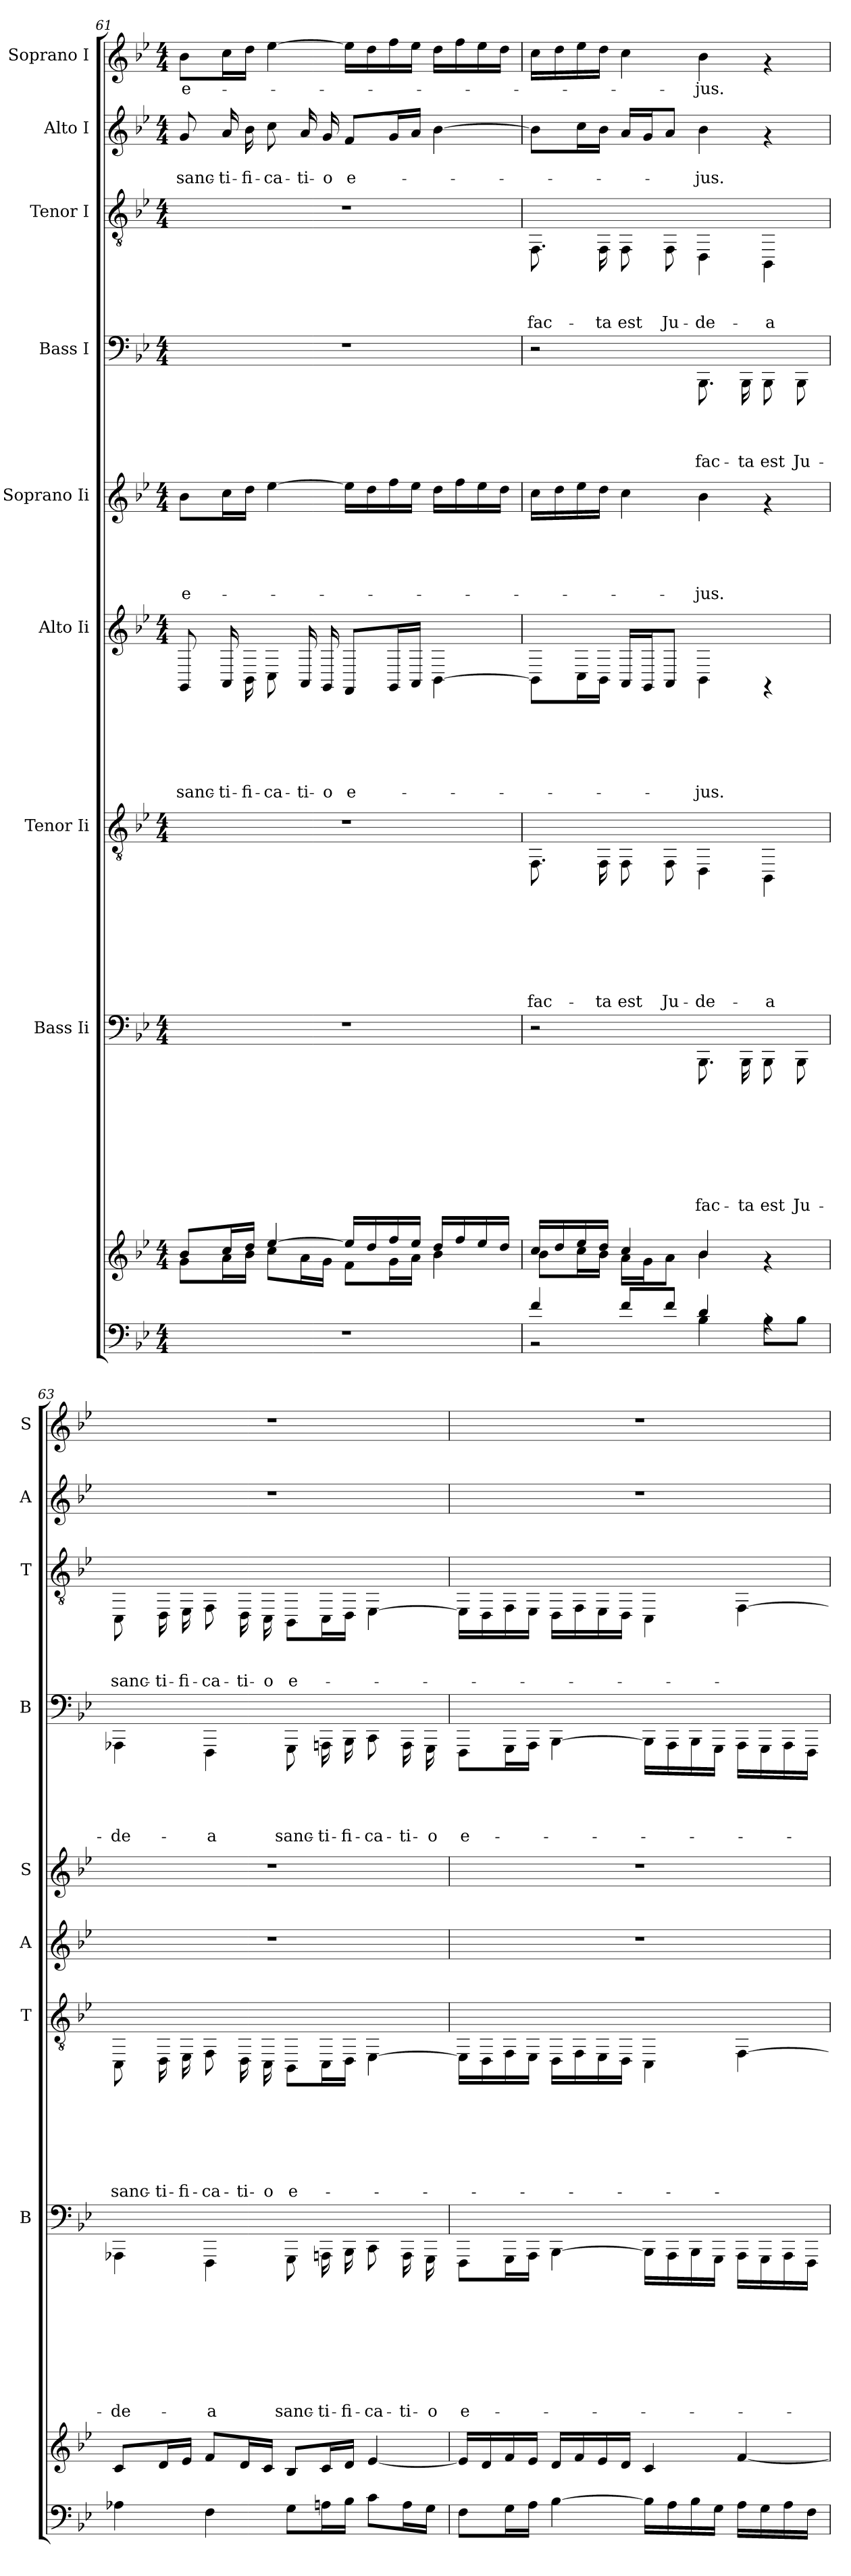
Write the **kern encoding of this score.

**kern	**kern	**kern	**text	**text	**text	**text	**text	**text	**text	**text	**kern	**text	**text	**text	**text	**text	**text	**text	**kern	**text	**text	**text	**text	**text	**text	**kern	**text	**text	**text	**text	**text	**kern	**text	**text	**text	**text	**kern	**text	**text	**text	**kern	**text	**text	**kern	**text
*part9	*part9	*part8	*part8	*part8	*part8	*part8	*part8	*part8	*part8	*part8	*part7	*part7	*part7	*part7	*part7	*part7	*part7	*part7	*part6	*part6	*part6	*part6	*part6	*part6	*part6	*part5	*part5	*part5	*part5	*part5	*part5	*part4	*part4	*part4	*part4	*part4	*part3	*part3	*part3	*part3	*part2	*part2	*part2	*part1	*part1
*staff10	*staff9	*staff8	*staff8	*staff8	*staff8	*staff8	*staff8	*staff8	*staff8	*staff8	*staff7	*staff7	*staff7	*staff7	*staff7	*staff7	*staff7	*staff7	*staff6	*staff6	*staff6	*staff6	*staff6	*staff6	*staff6	*staff5	*staff5	*staff5	*staff5	*staff5	*staff5	*staff4	*staff4	*staff4	*staff4	*staff4	*staff3	*staff3	*staff3	*staff3	*staff2	*staff2	*staff2	*staff1	*staff1
*	*	*I"Bass Ii	*	*	*	*	*	*	*	*	*I"Tenor Ii	*	*	*	*	*	*	*	*I"Alto Ii	*	*	*	*	*	*	*I"Soprano Ii	*	*	*	*	*	*I"Bass I	*	*	*	*	*I"Tenor I	*	*	*	*I"Alto I	*	*	*I"Soprano I	*
*	*	*I'B	*	*	*	*	*	*	*	*	*I'T	*	*	*	*	*	*	*	*I'A	*	*	*	*	*	*	*I'S	*	*	*	*	*	*I'B	*	*	*	*	*I'T	*	*	*	*I'A	*	*	*I'S	*
*clefF4	*clefG2	*clefF4	*	*	*	*	*	*	*	*	*clefGv2	*	*	*	*	*	*	*	*clefG2	*	*	*	*	*	*	*clefG2	*	*	*	*	*	*clefF4	*	*	*	*	*clefGv2	*	*	*	*clefG2	*	*	*clefG2	*
*k[b-e-]	*k[b-e-]	*k[b-e-]	*	*	*	*	*	*	*	*	*k[b-e-]	*	*	*	*	*	*	*	*k[b-e-]	*	*	*	*	*	*	*k[b-e-]	*	*	*	*	*	*k[b-e-]	*	*	*	*	*k[b-e-]	*	*	*	*k[b-e-]	*	*	*k[b-e-]	*
*B-:	*B-:	*B-:	*	*	*	*	*	*	*	*	*B-:	*	*	*	*	*	*	*	*B-:	*	*	*	*	*	*	*B-:	*	*	*	*	*	*B-:	*	*	*	*	*B-:	*	*	*	*B-:	*	*	*B-:	*
*M4/4	*M4/4	*M4/4	*	*	*	*	*	*	*	*	*M4/4	*	*	*	*	*	*	*	*M4/4	*	*	*	*	*	*	*M4/4	*	*	*	*	*	*M4/4	*	*	*	*	*M4/4	*	*	*	*M4/4	*	*	*M4/4	*
=61	=61	=61	=61	=61	=61	=61	=61	=61	=61	=61	=61	=61	=61	=61	=61	=61	=61	=61	=61	=61	=61	=61	=61	=61	=61	=61	=61	=61	=61	=61	=61	=61	=61	=61	=61	=61	=61	=61	=61	=61	=61	=61	=61	=61	=61
*	*^	*	*	*	*	*	*	*	*	*	*	*	*	*	*	*	*	*	*	*	*	*	*	*	*	*	*	*	*	*	*	*	*	*	*	*	*	*	*	*	*	*	*	*	*
!	!	!	!	!	!	!	!	!	!	!	!	!	!	!	!	!	!	!	!	!	!	!	!	!	!	!LO:LY:b	!	!	!	!	!	!LO:LY:b	!	!	!	!	!	!	!	!	!	!	!	!LO:LY:b	!	!LO:LY:b
1r	8b-/L	8g\L	1r	.	.	.	.	.	.	.	.	1r	.	.	.	.	.	.	.	8GG/	.	.	.	.	.	sanc-	8b-\L	.	.	.	.	e-	1r	.	.	.	.	1r	.	.	.	8g/	.	sanc-	8b-\L	e-
!	!	!	!	!	!	!	!	!	!	!	!	!	!	!	!	!	!	!	!	!	!	!	!	!	!	!LO:LY:b	!	!	!	!	!	!	!	!	!	!	!	!	!	!	!	!	!	!LO:LY:b	!	!
.	16cc/L	16a\L	.	.	.	.	.	.	.	.	.	.	.	.	.	.	.	.	.	16AA/	.	.	.	.	.	-ti-	16cc\L	.	.	.	.	.	.	.	.	.	.	.	.	.	.	16a/	.	-ti-	16cc\L	.
!	!	!	!	!	!	!	!	!	!	!	!	!	!	!	!	!	!	!	!	!	!	!	!	!	!	!LO:LY:b	!	!	!	!	!	!	!	!	!	!	!	!	!	!	!	!	!	!LO:LY:b	!	!
.	16dd/JJ	16b-\JJ	.	.	.	.	.	.	.	.	.	.	.	.	.	.	.	.	.	16BB-\	.	.	.	.	.	-fi-	16dd\JJ	.	.	.	.	.	.	.	.	.	.	.	.	.	.	16b-\	.	-fi-	16dd\JJ	.
!	!	!	!	!	!	!	!	!	!	!	!	!	!	!	!	!	!	!	!	!	!	!	!	!	!	!LO:LY:b	!	!	!	!	!	!	!	!	!	!	!	!	!	!	!	!	!	!LO:LY:b	!	!
.	[>4ee-/	8cc\L	.	.	.	.	.	.	.	.	.	.	.	.	.	.	.	.	.	8C\	.	.	.	.	.	-ca-	[>4ee-\	.	.	.	.	.	.	.	.	.	.	.	.	.	.	8cc\	.	-ca-	[>4ee-\	.
!	!	!	!	!	!	!	!	!	!	!	!	!	!	!	!	!	!	!	!	!	!	!	!	!	!	!LO:LY:b	!	!	!	!	!	!	!	!	!	!	!	!	!	!	!	!	!	!LO:LY:b	!	!
.	.	16a\L	.	.	.	.	.	.	.	.	.	.	.	.	.	.	.	.	.	16AA/	.	.	.	.	.	-ti-	.	.	.	.	.	.	.	.	.	.	.	.	.	.	.	16a/	.	-ti-	.	.
!	!	!	!	!	!	!	!	!	!	!	!	!	!	!	!	!	!	!	!	!	!	!	!	!	!	!LO:LY:b	!	!	!	!	!	!	!	!	!	!	!	!	!	!	!	!	!	!LO:LY:b	!	!
.	.	16g\JJ	.	.	.	.	.	.	.	.	.	.	.	.	.	.	.	.	.	16GG/	.	.	.	.	.	-o	.	.	.	.	.	.	.	.	.	.	.	.	.	.	.	16g/	.	-o	.	.
!	!	!	!	!	!	!	!	!	!	!	!	!	!	!	!	!	!	!	!	!	!	!	!	!	!	!LO:LY:b	!	!	!	!	!	!	!	!	!	!	!	!	!	!	!	!	!	!LO:LY:b	!	!
.	16ee-/LL]	8f\L	.	.	.	.	.	.	.	.	.	.	.	.	.	.	.	.	.	8FF/L	.	.	.	.	.	e-	16ee-\LL]	.	.	.	.	.	.	.	.	.	.	.	.	.	.	8f/L	.	e-	16ee-\LL]	.
.	16dd/	.	.	.	.	.	.	.	.	.	.	.	.	.	.	.	.	.	.	.	.	.	.	.	.	.	16dd\	.	.	.	.	.	.	.	.	.	.	.	.	.	.	.	.	.	16dd\	.
.	16ff/	16g\L	.	.	.	.	.	.	.	.	.	.	.	.	.	.	.	.	.	16GG/L	.	.	.	.	.	.	16ff\	.	.	.	.	.	.	.	.	.	.	.	.	.	.	16g/L	.	.	16ff\	.
.	16ee-/JJ	16a\JJ	.	.	.	.	.	.	.	.	.	.	.	.	.	.	.	.	.	16AA/JJ	.	.	.	.	.	.	16ee-\JJ	.	.	.	.	.	.	.	.	.	.	.	.	.	.	16a/JJ	.	.	16ee-\JJ	.
.	16dd/LL	4b-\	.	.	.	.	.	.	.	.	.	.	.	.	.	.	.	.	.	[>4BB-\	.	.	.	.	.	.	16dd\LL	.	.	.	.	.	.	.	.	.	.	.	.	.	.	[>4b-\	.	.	16dd\LL	.
.	16ff/	.	.	.	.	.	.	.	.	.	.	.	.	.	.	.	.	.	.	.	.	.	.	.	.	.	16ff\	.	.	.	.	.	.	.	.	.	.	.	.	.	.	.	.	.	16ff\	.
.	16ee-/	.	.	.	.	.	.	.	.	.	.	.	.	.	.	.	.	.	.	.	.	.	.	.	.	.	16ee-\	.	.	.	.	.	.	.	.	.	.	.	.	.	.	.	.	.	16ee-\	.
.	16dd/JJ	.	.	.	.	.	.	.	.	.	.	.	.	.	.	.	.	.	.	.	.	.	.	.	.	.	16dd\JJ	.	.	.	.	.	.	.	.	.	.	.	.	.	.	.	.	.	16dd\JJ	.
=62	=62	=62	=62	=62	=62	=62	=62	=62	=62	=62	=62	=62	=62	=62	=62	=62	=62	=62	=62	=62	=62	=62	=62	=62	=62	=62	=62	=62	=62	=62	=62	=62	=62	=62	=62	=62	=62	=62	=62	=62	=62	=62	=62	=62	=62	=62
*^	*	*	*	*	*	*	*	*	*	*	*	*	*	*	*	*	*	*	*	*	*	*	*	*	*	*	*	*	*	*	*	*	*	*	*	*	*	*	*	*	*	*	*	*	*	*
!	!	!	!	!	!	!	!	!	!	!	!	!	!	!	!	!	!	!	!	!LO:LY:b	!	!	!	!	!	!	!	!	!	!	!	!	!	!	!	!	!	!	!	!	!	!LO:LY:b	!	!	!	!	!
4f/	2r	16cc/LL	8b-\L	2r	.	.	.	.	.	.	.	.	8.FF\	.	.	.	.	.	.	fac-	8BB-\L]	.	.	.	.	.	.	16cc\LL	.	.	.	.	.	2r	.	.	.	.	8.FF\	.	.	fac-	8b-\L]	.	.	16cc\LL	.
.	.	16dd/	.	.	.	.	.	.	.	.	.	.	.	.	.	.	.	.	.	.	.	.	.	.	.	.	.	16dd\	.	.	.	.	.	.	.	.	.	.	.	.	.	.	.	.	.	16dd\	.
.	.	16ee-/	16cc\L	.	.	.	.	.	.	.	.	.	.	.	.	.	.	.	.	.	16C\L	.	.	.	.	.	.	16ee-\	.	.	.	.	.	.	.	.	.	.	.	.	.	.	16cc\L	.	.	16ee-\	.
!	!	!	!	!	!	!	!	!	!	!	!	!	!	!	!	!	!	!	!	!LO:LY:b	!	!	!	!	!	!	!	!	!	!	!	!	!	!	!	!	!	!	!	!	!	!LO:LY:b	!	!	!	!	!
.	.	16dd/JJ	16b-\JJ	.	.	.	.	.	.	.	.	.	16FF\	.	.	.	.	.	.	-ta	16BB-\JJ	.	.	.	.	.	.	16dd\JJ	.	.	.	.	.	.	.	.	.	.	16FF\	.	.	-ta	16b-\JJ	.	.	16dd\JJ	.
!	!	!	!	!	!	!	!	!	!	!	!	!	!	!	!	!	!	!	!	!LO:LY:b	!	!	!	!	!	!	!	!	!	!	!	!	!	!	!	!	!	!	!	!	!	!LO:LY:b	!	!	!	!	!
8f/L	.	4cc/	16a\LL	.	.	.	.	.	.	.	.	.	8FF\	.	.	.	.	.	.	est	16AA/LL	.	.	.	.	.	.	4cc\	.	.	.	.	.	.	.	.	.	.	8FF\	.	.	est	16a/LL	.	.	4cc\	.
.	.	.	16g\J	.	.	.	.	.	.	.	.	.	.	.	.	.	.	.	.	.	16GG/J	.	.	.	.	.	.	.	.	.	.	.	.	.	.	.	.	.	.	.	.	.	16g/J	.	.	.	.
!	!	!	!	!	!	!	!	!	!	!	!	!	!	!	!	!	!	!	!	!LO:LY:b	!	!	!	!	!	!	!	!	!	!	!	!	!	!	!	!	!	!	!	!	!	!LO:LY:b	!	!	!	!	!
8f/J	.	.	8a\J	.	.	.	.	.	.	.	.	.	8FF\	.	.	.	.	.	.	Ju-	8AA/J	.	.	.	.	.	.	.	.	.	.	.	.	.	.	.	.	.	8FF\	.	.	Ju-	8a/J	.	.	.	.
!	!	!	!	!	!	!	!	!	!	!	!	!LO:LY:b	!	!	!	!	!	!	!	!LO:LY:b	!	!	!	!	!	!	!LO:LY:b	!	!	!	!	!	!LO:LY:b	!	!	!	!	!LO:LY:b	!	!	!	!LO:LY:b	!	!	!LO:LY:b	!	!LO:LY:b
4d/	4B-\	4b-/	4b-\	8.BBB-\	.	.	.	.	.	.	.	fac-	4DD\	.	.	.	.	.	.	-de-	4BB-\	.	.	.	.	.	-jus.	4b-\	.	.	.	.	-jus.	8.BBB-\	.	.	.	fac-	4DD\	.	.	-de-	4b-\	.	-jus.	4b-\	-jus.
!	!	!	!	!	!	!	!	!	!	!	!	!LO:LY:b	!	!	!	!	!	!	!	!	!	!	!	!	!	!	!	!	!	!	!	!	!	!	!	!	!	!LO:LY:b	!	!	!	!	!	!	!	!	!
.	.	.	.	16BBB-\	.	.	.	.	.	.	.	-ta	.	.	.	.	.	.	.	.	.	.	.	.	.	.	.	.	.	.	.	.	.	16BBB-\	.	.	.	-ta	.	.	.	.	.	.	.	.	.
!	!	!	!	!	!	!	!	!	!	!	!	!LO:LY:b	!	!	!	!	!	!	!	!LO:LY:b	!	!	!	!	!	!	!	!	!	!	!	!	!	!	!	!	!	!LO:LY:b	!	!	!	!LO:LY:b	!	!	!	!	!
4rG	8B-\L	4rf	4ryy	8BBB-\	.	.	.	.	.	.	.	est	4BBB-\	.	.	.	.	.	.	-a	4rFF	.	.	.	.	.	.	4rf	.	.	.	.	.	8BBB-\	.	.	.	est	4BBB-\	.	.	-a	4rf	.	.	4rf	.
!	!	!	!	!	!	!	!	!	!	!	!	!LO:LY:b	!	!	!	!	!	!	!	!	!	!	!	!	!	!	!	!	!	!	!	!	!	!	!	!	!	!LO:LY:b	!	!	!	!	!	!	!	!	!
.	8B-\J	.	.	8BBB-\	.	.	.	.	.	.	.	Ju-	.	.	.	.	.	.	.	.	.	.	.	.	.	.	.	.	.	.	.	.	.	8BBB-\	.	.	.	Ju-	.	.	.	.	.	.	.	.	.
*	*	*v	*v	*	*	*	*	*	*	*	*	*	*	*	*	*	*	*	*	*	*	*	*	*	*	*	*	*	*	*	*	*	*	*	*	*	*	*	*	*	*	*	*	*	*	*	*
=63	=63	=63	=63	=63	=63	=63	=63	=63	=63	=63	=63	=63	=63	=63	=63	=63	=63	=63	=63	=63	=63	=63	=63	=63	=63	=63	=63	=63	=63	=63	=63	=63	=63	=63	=63	=63	=63	=63	=63	=63	=63	=63	=63	=63	=63	=63
!	!	!	!	!	!	!	!	!	!	!	!LO:LY:b	!	!	!	!	!	!	!	!LO:LY:b	!	!	!	!	!	!	!	!	!	!	!	!	!	!	!	!	!	!LO:LY:b	!	!	!	!LO:LY:b	!	!	!	!	!
*v	*v	*	*	*	*	*	*	*	*	*	*	*	*	*	*	*	*	*	*	*	*	*	*	*	*	*	*	*	*	*	*	*	*	*	*	*	*	*	*	*	*	*	*	*	*	*
4A-X\	8c/L	4AAA-X\	.	.	.	.	.	.	.	-de-	8CC\	.	.	.	.	.	.	sanc-	1r	.	.	.	.	.	.	1r	.	.	.	.	.	4AAA-X\	.	.	.	-de-	8CC\	.	.	sanc-	1r	.	.	1r	.
!	!	!	!	!	!	!	!	!	!	!	!	!	!	!	!	!	!	!LO:LY:b	!	!	!	!	!	!	!	!	!	!	!	!	!	!	!	!	!	!	!	!	!	!LO:LY:b	!	!	!	!	!
.	16d/L	.	.	.	.	.	.	.	.	.	16DD\	.	.	.	.	.	.	-ti-	.	.	.	.	.	.	.	.	.	.	.	.	.	.	.	.	.	.	16DD\	.	.	-ti-	.	.	.	.	.
!	!	!	!	!	!	!	!	!	!	!	!	!	!	!	!	!	!	!LO:LY:b	!	!	!	!	!	!	!	!	!	!	!	!	!	!	!	!	!	!	!	!	!	!LO:LY:b	!	!	!	!	!
.	16e-/JJ	.	.	.	.	.	.	.	.	.	16EE-\	.	.	.	.	.	.	-fi-	.	.	.	.	.	.	.	.	.	.	.	.	.	.	.	.	.	.	16EE-\	.	.	-fi-	.	.	.	.	.
!	!	!	!	!	!	!	!	!	!	!LO:LY:b	!	!	!	!	!	!	!	!LO:LY:b	!	!	!	!	!	!	!	!	!	!	!	!	!	!	!	!	!	!LO:LY:b	!	!	!	!LO:LY:b	!	!	!	!	!
4F\	8f/L	4FFF\	.	.	.	.	.	.	.	-a	8FF\	.	.	.	.	.	.	-ca-	.	.	.	.	.	.	.	.	.	.	.	.	.	4FFF\	.	.	.	-a	8FF\	.	.	-ca-	.	.	.	.	.
!	!	!	!	!	!	!	!	!	!	!	!	!	!	!	!	!	!	!LO:LY:b	!	!	!	!	!	!	!	!	!	!	!	!	!	!	!	!	!	!	!	!	!	!LO:LY:b	!	!	!	!	!
.	16d/L	.	.	.	.	.	.	.	.	.	16DD\	.	.	.	.	.	.	-ti-	.	.	.	.	.	.	.	.	.	.	.	.	.	.	.	.	.	.	16DD\	.	.	-ti-	.	.	.	.	.
!	!	!	!	!	!	!	!	!	!	!	!	!	!	!	!	!	!	!LO:LY:b	!	!	!	!	!	!	!	!	!	!	!	!	!	!	!	!	!	!	!	!	!	!LO:LY:b	!	!	!	!	!
.	16c/JJ	.	.	.	.	.	.	.	.	.	16CC\	.	.	.	.	.	.	-o	.	.	.	.	.	.	.	.	.	.	.	.	.	.	.	.	.	.	16CC\	.	.	-o	.	.	.	.	.
!	!	!	!	!	!	!	!	!	!	!LO:LY:b	!	!	!	!	!	!	!	!LO:LY:b	!	!	!	!	!	!	!	!	!	!	!	!	!	!	!	!	!	!LO:LY:b	!	!	!	!LO:LY:b	!	!	!	!	!
8G\L	8B-/L	8GGG\	.	.	.	.	.	.	.	sanc-	8BBB-\L	.	.	.	.	.	.	e-	.	.	.	.	.	.	.	.	.	.	.	.	.	8GGG\	.	.	.	sanc-	8BBB-\L	.	.	e-	.	.	.	.	.
!	!	!	!	!	!	!	!	!	!	!LO:LY:b	!	!	!	!	!	!	!	!	!	!	!	!	!	!	!	!	!	!	!	!	!	!	!	!	!	!LO:LY:b	!	!	!	!	!	!	!	!	!
16An\L	16c/L	16AAAn\	.	.	.	.	.	.	.	-ti-	16CC\L	.	.	.	.	.	.	.	.	.	.	.	.	.	.	.	.	.	.	.	.	16AAAn\	.	.	.	-ti-	16CC\L	.	.	.	.	.	.	.	.
!	!	!	!	!	!	!	!	!	!	!LO:LY:b	!	!	!	!	!	!	!	!	!	!	!	!	!	!	!	!	!	!	!	!	!	!	!	!	!	!LO:LY:b	!	!	!	!	!	!	!	!	!
16B-\JJ	16d/JJ	16BBB-\	.	.	.	.	.	.	.	-fi-	16DD\JJ	.	.	.	.	.	.	.	.	.	.	.	.	.	.	.	.	.	.	.	.	16BBB-\	.	.	.	-fi-	16DD\JJ	.	.	.	.	.	.	.	.
!	!	!	!	!	!	!	!	!	!	!LO:LY:b	!	!	!	!	!	!	!	!	!	!	!	!	!	!	!	!	!	!	!	!	!	!	!	!	!	!LO:LY:b	!	!	!	!	!	!	!	!	!
8c\L	[<4e-/	8CC\	.	.	.	.	.	.	.	-ca-	[<4EE-\	.	.	.	.	.	.	.	.	.	.	.	.	.	.	.	.	.	.	.	.	8CC\	.	.	.	-ca-	[<4EE-\	.	.	.	.	.	.	.	.
!	!	!	!	!	!	!	!	!	!	!LO:LY:b	!	!	!	!	!	!	!	!	!	!	!	!	!	!	!	!	!	!	!	!	!	!	!	!	!	!LO:LY:b	!	!	!	!	!	!	!	!	!
16A\L	.	16AAA\	.	.	.	.	.	.	.	-ti-	.	.	.	.	.	.	.	.	.	.	.	.	.	.	.	.	.	.	.	.	.	16AAA\	.	.	.	-ti-	.	.	.	.	.	.	.	.	.
!	!	!	!	!	!	!	!	!	!	!LO:LY:b	!	!	!	!	!	!	!	!	!	!	!	!	!	!	!	!	!	!	!	!	!	!	!	!	!	!LO:LY:b	!	!	!	!	!	!	!	!	!
16G\JJ	.	16GGG\	.	.	.	.	.	.	.	-o	.	.	.	.	.	.	.	.	.	.	.	.	.	.	.	.	.	.	.	.	.	16GGG\	.	.	.	-o	.	.	.	.	.	.	.	.	.
!!LO:PB:g=z
=64	=64	=64	=64	=64	=64	=64	=64	=64	=64	=64	=64	=64	=64	=64	=64	=64	=64	=64	=64	=64	=64	=64	=64	=64	=64	=64	=64	=64	=64	=64	=64	=64	=64	=64	=64	=64	=64	=64	=64	=64	=64	=64	=64	=64	=64
!	!	!	!	!	!	!	!	!	!	!LO:LY:b	!	!	!	!	!	!	!	!	!	!	!	!	!	!	!	!	!	!	!	!	!	!	!	!	!	!LO:LY:b	!	!	!	!	!	!	!	!	!
8F\L	16e-/LL]	8FFF\L	.	.	.	.	.	.	.	e-	16EE-\LL]	.	.	.	.	.	.	.	1r	.	.	.	.	.	.	1r	.	.	.	.	.	8FFF\L	.	.	.	e-	16EE-\LL]	.	.	.	1r	.	.	1r	.
.	16d/	.	.	.	.	.	.	.	.	.	16DD\	.	.	.	.	.	.	.	.	.	.	.	.	.	.	.	.	.	.	.	.	.	.	.	.	.	16DD\	.	.	.	.	.	.	.	.
16G\L	16f/	16GGG\L	.	.	.	.	.	.	.	.	16FF\	.	.	.	.	.	.	.	.	.	.	.	.	.	.	.	.	.	.	.	.	16GGG\L	.	.	.	.	16FF\	.	.	.	.	.	.	.	.
16A\JJ	16e-/JJ	16AAA\JJ	.	.	.	.	.	.	.	.	16EE-\JJ	.	.	.	.	.	.	.	.	.	.	.	.	.	.	.	.	.	.	.	.	16AAA\JJ	.	.	.	.	16EE-\JJ	.	.	.	.	.	.	.	.
[>4B-\	16d/LL	[>4BBB-\	.	.	.	.	.	.	.	.	16DD\LL	.	.	.	.	.	.	.	.	.	.	.	.	.	.	.	.	.	.	.	.	[>4BBB-\	.	.	.	.	16DD\LL	.	.	.	.	.	.	.	.
.	16f/	.	.	.	.	.	.	.	.	.	16FF\	.	.	.	.	.	.	.	.	.	.	.	.	.	.	.	.	.	.	.	.	.	.	.	.	.	16FF\	.	.	.	.	.	.	.	.
.	16e-/	.	.	.	.	.	.	.	.	.	16EE-\	.	.	.	.	.	.	.	.	.	.	.	.	.	.	.	.	.	.	.	.	.	.	.	.	.	16EE-\	.	.	.	.	.	.	.	.
.	16d/JJ	.	.	.	.	.	.	.	.	.	16DD\JJ	.	.	.	.	.	.	.	.	.	.	.	.	.	.	.	.	.	.	.	.	.	.	.	.	.	16DD\JJ	.	.	.	.	.	.	.	.
16B-\LL]	4c/	16BBB-\LL]	.	.	.	.	.	.	.	.	4CC\	.	.	.	.	.	.	.	.	.	.	.	.	.	.	.	.	.	.	.	.	16BBB-\LL]	.	.	.	.	4CC\	.	.	.	.	.	.	.	.
16A\	.	16AAA\	.	.	.	.	.	.	.	.	.	.	.	.	.	.	.	.	.	.	.	.	.	.	.	.	.	.	.	.	.	16AAA\	.	.	.	.	.	.	.	.	.	.	.	.	.
16B-\	.	16BBB-\	.	.	.	.	.	.	.	.	.	.	.	.	.	.	.	.	.	.	.	.	.	.	.	.	.	.	.	.	.	16BBB-\	.	.	.	.	.	.	.	.	.	.	.	.	.
16G\JJ	.	16GGG\JJ	.	.	.	.	.	.	.	.	.	.	.	.	.	.	.	.	.	.	.	.	.	.	.	.	.	.	.	.	.	16GGG\JJ	.	.	.	.	.	.	.	.	.	.	.	.	.
16A\LL	[<4f/	16AAA\LL	.	.	.	.	.	.	.	.	[>4FF\	.	.	.	.	.	.	.	.	.	.	.	.	.	.	.	.	.	.	.	.	16AAA\LL	.	.	.	.	[>4FF\	.	.	.	.	.	.	.	.
16G\	.	16GGG\	.	.	.	.	.	.	.	.	.	.	.	.	.	.	.	.	.	.	.	.	.	.	.	.	.	.	.	.	.	16GGG\	.	.	.	.	.	.	.	.	.	.	.	.	.
16A\	.	16AAA\	.	.	.	.	.	.	.	.	.	.	.	.	.	.	.	.	.	.	.	.	.	.	.	.	.	.	.	.	.	16AAA\	.	.	.	.	.	.	.	.	.	.	.	.	.
16F\JJ	.	16FFF\JJ	.	.	.	.	.	.	.	.	.	.	.	.	.	.	.	.	.	.	.	.	.	.	.	.	.	.	.	.	.	16FFF\JJ	.	.	.	.	.	.	.	.	.	.	.	.	.
=	=	=	=	=	=	=	=	=	=	=	=	=	=	=	=	=	=	=	=	=	=	=	=	=	=	=	=	=	=	=	=	=	=	=	=	=	=	=	=	=	=	=	=	=	=
*-	*-	*-	*-	*-	*-	*-	*-	*-	*-	*-	*-	*-	*-	*-	*-	*-	*-	*-	*-	*-	*-	*-	*-	*-	*-	*-	*-	*-	*-	*-	*-	*-	*-	*-	*-	*-	*-	*-	*-	*-	*-	*-	*-	*-	*-
